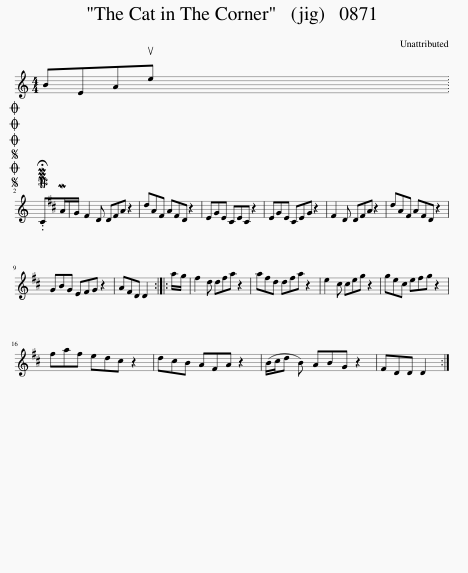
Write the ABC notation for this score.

X:1
L:1/8
M:4/4
I:linebreak $
K:C
V:1 treble
V:1
 BEAue x2002 |$SOSOOO .!fermata!PMTCMA/G/ | ^F2 D DFA z2 | dA^F AFD z2 | EGE ^CEC z2 | %5
 EGE ^CEG z2 | ^F2 D DFA z2 | dA^F AFD z2 |$ GBG E^FG z2 | A^FD D2 :: %10
 a/g/ | ^f2 d dfa z2 | a^fd dfa z2 | e2 ^c ceg z2 | ge^c e^fg z2 |$ %15
 ^faf ed^c z2 | d^cB A^FA z2 | (B/^c/d B) ABG z2 | ^FDD D2 :| %19
